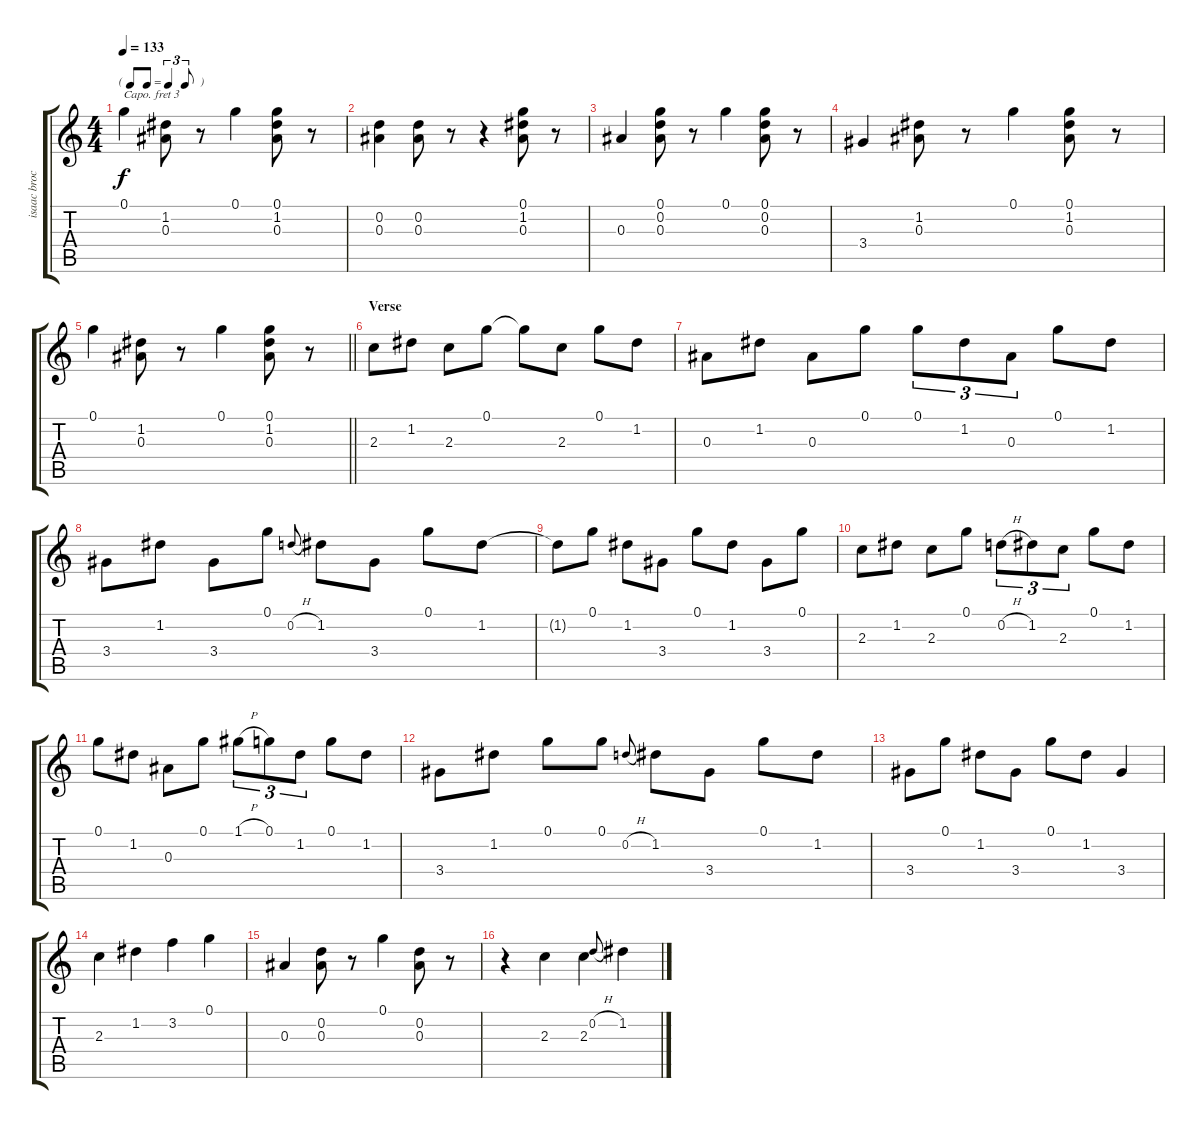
\track ("isaac brock" "isaac broc") {instrument banjo}
\staff {score tabs}
\capo 3
\tuning (E4 B3 G3 D3 A2 E2) {hide}
\displaytranspose 12
\ts (4 4)
\tf triplet8th
\tempo 133
\clef g2
\ks c
0.1.4{dy f} (1.2 0.3).8 r.8 0.1.4 (0.1 1.2 0.3).8 r.8 |
(0.2 0.3).4 (0.2 0.3).8 r.8 r.4 (0.1 1.2 0.3).8 r.8 |
0.3.4 (0.1 0.2 0.3).8 r.8 0.1.4 (0.1 0.2 0.3).8 r.8 |
3.4.4 (1.2 0.3).8 r.8 0.1.4 (0.1 1.2 0.3).8 r.8 |
\barLineRight lightlight
0.1.4 (1.2 0.3).8 r.8 0.1.4 (0.1 1.2 0.3).8 r.8 |
\section ("" "Verse")
2.3.8 1.2.8 2.3.8 0.1.8 0.1{t}.8 2.3.8 0.1.8 1.2.8 |
0.3.8 1.2.8 0.3.8 0.1.8 0.1.8{tu (3 2)} 1.2.8{tu (3 2)} 0.3.8{tu (3 2)} 0.1.8 1.2.8 |
3.4.8 1.2.8 3.4.8 0.1.8 0.2{h}.8{gr onbeat} 1.2.8 3.4.8 0.1.8 1.2.8 |
1.2{t}.8 0.1.8 1.2.8 3.4.8 0.1.8 1.2.8 3.4.8 0.1.8 |
2.3.8 1.2.8 2.3.8 0.1.8 0.2{h}.8{tu (3 2)} 1.2.8{tu (3 2)} 2.3.8{tu (3 2)} 0.1.8 1.2.8 |
0.1.8 1.2.8 0.3.8 0.1.8 1.1{h}.8{tu (3 2)} 0.1.8{tu (3 2)} 1.2.8{tu (3 2)} 0.1.8 1.2.8 |
3.4.8 1.2.8 0.1.8 0.1.8 0.2{h}.8{gr onbeat} 1.2.8 3.4.8 0.1.8 1.2.8 |
3.4.8 0.1.8 1.2.8 3.4.8 0.1.8 1.2.8 3.4.4 |
2.3.4 1.2.4 3.2.4 0.1.4 |
0.3.4 (0.2 0.3).8 r.8 0.1.4 (0.2 0.3).8 r.8 |
r.4 2.3.4 2.3.4 0.2{h}.8{gr onbeat} 1.2.4
